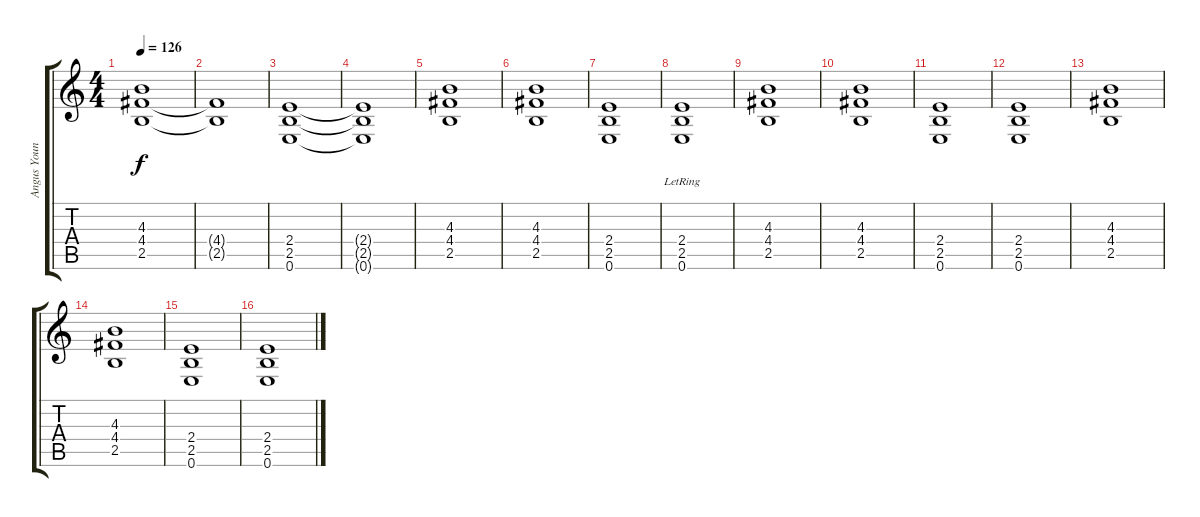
\track ("Angus Young" "Angus Youn") {instrument distortionguitar}
\staff {score tabs}
\tuning (E4 B3 G3 D3 A2 E2) {hide}
\ts (4 4)
\tempo 126
\clef g2
\ks c
(4.3 4.4 2.5).1{dy f} |
(4.4{t} 2.5{t}).1 |
(2.4 2.5 0.6).1 |
(2.4{t} 2.5{t} 0.6{t}).1 |
(4.3 4.4 2.5).1 |
(4.3 4.4 2.5).1 |
(2.4 2.5 0.6).1 |
(2.4{lr} 2.5{lr} 0.6).1 |
(4.3 4.4 2.5).1 |
(4.3 4.4 2.5).1 |
(2.4 2.5 0.6).1 |
(2.4 2.5 0.6).1 |
(4.3 4.4 2.5).1 |
(4.3 4.4 2.5).1 |
(2.4 2.5 0.6).1 |
(2.4 2.5 0.6).1
